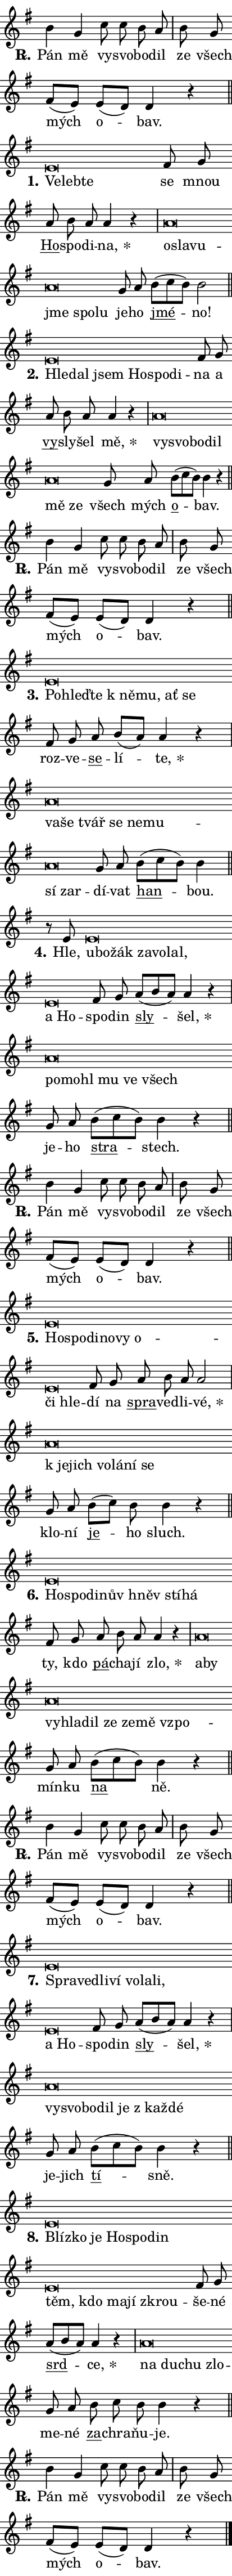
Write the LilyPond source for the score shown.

\version "2.22.1"
\header { tagline = "" }
\paper {
  indent = 0\cm
  top-margin = 0\cm
  right-margin = 0\cm
  bottom-margin = 0\cm
  left-margin = 0\cm
  paper-width = 7\cm
  page-breaking = #ly:one-page-breaking
  system-system-spacing.basic-distance = #11
  score-system-spacing.basic-distance = #11
  ragged-last = ##f
}


%% Author: Thomas Morley
%% https://lists.gnu.org/archive/html/lilypond-user/2020-05/msg00002.html
#(define (line-position grob)
"Returns position of @var[grob} in current system:
   @code{'start}, if at first time-step
   @code{'end}, if at last time-step
   @code{'middle} otherwise
"
  (let* ((col (ly:item-get-column grob))
         (ln (ly:grob-object col 'left-neighbor))
         (rn (ly:grob-object col 'right-neighbor))
         (col-to-check-left (if (ly:grob? ln) ln col))
         (col-to-check-right (if (ly:grob? rn) rn col))
         (break-dir-left
           (and
             (ly:grob-property col-to-check-left 'non-musical #f)
             (ly:item-break-dir col-to-check-left)))
         (break-dir-right
           (and
             (ly:grob-property col-to-check-right 'non-musical #f)
             (ly:item-break-dir col-to-check-right))))
        (cond ((eqv? 1 break-dir-left) 'start)
              ((eqv? -1 break-dir-right) 'end)
              (else 'middle))))

#(define (tranparent-at-line-position vctor)
  (lambda (grob)
  "Relying on @code{line-position} select the relevant enry from @var{vctor}.
Used to determine transparency,"
    (case (line-position grob)
      ((end) (not (vector-ref vctor 0)))
      ((middle) (not (vector-ref vctor 1)))
      ((start) (not (vector-ref vctor 2))))))

noteHeadBreakVisibility =
#(define-music-function (break-visibility)(vector?)
"Makes @code{NoteHead}s transparent relying on @var{break-visibility}"
#{
  \override NoteHead.transparent =
    #(tranparent-at-line-position break-visibility)
#})

#(define delete-ledgers-for-transparent-note-heads
  (lambda (grob)
    "Reads whether a @code{NoteHead} is transparent.
If so this @code{NoteHead} is removed from @code{'note-heads} from
@var{grob}, which is supposed to be @code{LedgerLineSpanner}.
As a result ledgers are not printed for this @code{NoteHead}"
    (let* ((nhds-array (ly:grob-object grob 'note-heads))
           (nhds-list
             (if (ly:grob-array? nhds-array)
                 (ly:grob-array->list nhds-array)
                 '()))
           ;; Relies on the transparent-property being done before
           ;; Staff.LedgerLineSpanner.after-line-breaking is executed.
           ;; This is fragile ...
           (to-keep
             (remove
               (lambda (nhd)
                 (ly:grob-property nhd 'transparent #f))
               nhds-list)))
      ;; TODO find a better method to iterate over grob-arrays, similiar
      ;; to filter/remove etc for lists
      ;; For now rebuilt from scratch
      (set! (ly:grob-object grob 'note-heads)  '())
      (for-each
        (lambda (nhd)
          (ly:pointer-group-interface::add-grob grob 'note-heads nhd))
        to-keep))))

hideNotes = {
  \noteHeadBreakVisibility #begin-of-line-visible
}
unHideNotes = {
  \noteHeadBreakVisibility #all-visible
}

% work-around for resetting accidentals
% https://lilypond.org/doc/v2.23/Documentation/notation/displaying-rhythms#unmetered-music
cadenzaMeasure = {
  \cadenzaOff
  \partial 1024 s1024
  \cadenzaOn
}

#(define-markup-command (accent layout props text) (markup?)
  "Underline accented syllable"
  (interpret-markup layout props
    #{\markup \override #'(offset . 4.3) \underline { #text }#}))

responsum = \markup \concat {
  "R" \hspace #-1.05 \path #0.1 #'((moveto 0 0.07) (lineto 0.9 0.8)) \hspace #0.05 "."
}

\layout {
    \context {
        \Staff
        \remove "Time_signature_engraver"
        \override LedgerLineSpanner.after-line-breaking = #delete-ledgers-for-transparent-note-heads
    }
    \context {
        \Voice {
            \override NoteHead.output-attributes = #'((class . "notehead"))
            \override Hairpin.height = #0.55
        }
    }
    \context {
        \Lyrics {
            \override StanzaNumber.output-attributes = #'((class . "stanzanumber"))
            \override LyricSpace.minimum-distance = #0.9
            \override LyricText.font-name = #"TeX Gyre Schola"
            \override LyricText.font-size = 1
            \override StanzaNumber.font-name = #"TeX Gyre Schola Bold"
            \override StanzaNumber.font-size = 1
        }
    }
}

% magnetic-lyrics.ily
%
%   written by
%     Jean Abou Samra <jean@abou-samra.fr>
%     Werner Lemberg <wl@gnu.org>
%
%   adapted by
%     Jiri Hon <jiri.hon@gmail.com>
%
% Version 2022-Apr-15

% https://www.mail-archive.com/lilypond-user@gnu.org/msg149350.html

#(define (Left_hyphen_pointer_engraver context)
   "Collect syllable-hyphen-syllable occurrences in lyrics and store
them in properties.  This engraver only looks to the left.  For
example, if the lyrics input is @code{foo -- bar}, it does the
following.

@itemize @bullet
@item
Set the @code{text} property of the @code{LyricHyphen} grob between
@q{foo} and @q{bar} to @code{foo}.

@item
Set the @code{left-hyphen} property of the @code{LyricText} grob with
text @q{foo} to the @code{LyricHyphen} grob between @q{foo} and
@q{bar}.
@end itemize

Use this auxiliary engraver in combination with the
@code{lyric-@/text::@/apply-@/magnetic-@/offset!} hook."
   (let ((hyphen #f)
         (text #f))
     (make-engraver
      (acknowledgers
       ((lyric-syllable-interface engraver grob source-engraver)
        (set! text grob)))
      (end-acknowledgers
       ((lyric-hyphen-interface engraver grob source-engraver)
        ;(when (not (grob::has-interface grob 'lyric-space-interface))
          (set! hyphen grob)));)
      ((stop-translation-timestep engraver)
       (when (and text hyphen)
         (ly:grob-set-object! text 'left-hyphen hyphen))
       (set! text #f)
       (set! hyphen #f)))))

#(define (lyric-text::apply-magnetic-offset! grob)
   "If the space between two syllables is less than the value in
property @code{LyricText@/.details@/.squash-threshold}, move the right
syllable to the left so that it gets concatenated with the left
syllable.

Use this function as a hook for
@code{LyricText@/.after-@/line-@/breaking} if the
@code{Left_@/hyphen_@/pointer_@/engraver} is active."
   (let ((hyphen (ly:grob-object grob 'left-hyphen #f)))
     (when hyphen
       (let ((left-text (ly:spanner-bound hyphen LEFT)))
         (when (grob::has-interface left-text 'lyric-syllable-interface)
           (let* ((common (ly:grob-common-refpoint grob left-text X))
                  (this-x-ext (ly:grob-extent grob common X))
                  (left-x-ext
                   (begin
                     ;; Trigger magnetism for left-text.
                     (ly:grob-property left-text 'after-line-breaking)
                     (ly:grob-extent left-text common X)))
                  ;; `delta` is the gap width between two syllables.
                  (delta (- (interval-start this-x-ext)
                            (interval-end left-x-ext)))
                  (details (ly:grob-property grob 'details))
                  (threshold (assoc-get 'squash-threshold details 0.2)))
             (when (< delta threshold)
               (let* (;; We have to manipulate the input text so that
                      ;; ligatures crossing syllable boundaries are not
                      ;; disabled.  For languages based on the Latin
                      ;; script this is essentially a beautification.
                      ;; However, for non-Western scripts it can be a
                      ;; necessity.
                      (lt (ly:grob-property left-text 'text))
                      (rt (ly:grob-property grob 'text))
                      (is-space (grob::has-interface hyphen 'lyric-space-interface))
                      (space (if is-space " " ""))
                      (space-markup (grob-interpret-markup grob " "))
                      (space-size (interval-length (ly:stencil-extent space-markup X)))
                      (extra-delta (if is-space space-size 0))
                      ;; Append new syllable.
                      (ltrt-space (if (and (string? lt) (string? rt))
                                (string-append lt space rt)
                                (make-concat-markup (list lt space rt))))
                      ;; Right-align `ltrt` to the right side.
                      (ltrt-space-markup (grob-interpret-markup
                               grob
                               (make-translate-markup
                                (cons (interval-length this-x-ext) 0)
                                (make-right-align-markup ltrt-space)))))
                 (begin
                   ;; Don't print `left-text`.
                   (ly:grob-set-property! left-text 'stencil #f)
                   ;; Set text and stencil (which holds all collected
                   ;; syllables so far) and shift it to the left.
                   (ly:grob-set-property! grob 'text ltrt-space)
                   (ly:grob-set-property! grob 'stencil ltrt-space-markup)
                   (ly:grob-translate-axis! grob (- (- delta extra-delta)) X))))))))))


#(define (lyric-hyphen::displace-bounds-first grob)
   ;; Make very sure this callback isn't triggered too early.
   (let ((left (ly:spanner-bound grob LEFT))
         (right (ly:spanner-bound grob RIGHT)))
     (ly:grob-property left 'after-line-breaking)
     (ly:grob-property right 'after-line-breaking)
     (ly:lyric-hyphen::print grob)))

squashThreshold = #0.4

\layout {
  \context {
    \Lyrics
    \consists #Left_hyphen_pointer_engraver
    \override LyricText.after-line-breaking =
      #lyric-text::apply-magnetic-offset!
    \override LyricHyphen.stencil = #lyric-hyphen::displace-bounds-first
    \override LyricText.details.squash-threshold = \squashThreshold
    \override LyricHyphen.minimum-distance = 0
    \override LyricHyphen.minimum-length = \squashThreshold
  }
}

squash = \override LyricText.details.squash-threshold = 9999
unSquash = \override LyricText.details.squash-threshold = \squashThreshold

left = \override LyricText.self-alignment-X = #LEFT
unLeft = \revert LyricText.self-alignment-X

starOffset = #(lambda (grob) 
                (let ((x_offset (ly:self-alignment-interface::aligned-on-x-parent grob)))
                  (if (= x_offset 0) 0 (+ x_offset 1.2))))

star = #(define-music-function (syllable)(string?)
"Append star separator at the end of a syllable"
#{
  \once \override LyricText.X-offset = #starOffset
  \lyricmode { \markup {
    #syllable
    \override #'((font-name . "TeX Gyre Schola Bold")) \hspace #0.2 \lower #0.65 \larger "*"
  } }
#})

starAccent = #(define-music-function (syllable)(string?)
"Append star separator at the end of a syllable and make accent"
#{
  \once \override LyricText.X-offset = #starOffset
  \lyricmode { \markup {
    \accent #syllable
    \override #'((font-name . "TeX Gyre Schola Bold")) \hspace #0.2 \lower #0.65 \larger "*"
  } }
#})

breath = #(define-music-function (syllable)(string?)
"Append breathing indicator at the end of a syllable"
#{
  \lyricmode { \markup { #syllable "+" } }
#})

optionalBreath = #(define-music-function (syllable)(string?)
"Append optional breathing indicator at the end of a syllable"
#{
  \lyricmode { \markup { #syllable "(+)" } }
#})


\score {
    <<
        \new Voice = "melody" { \cadenzaOn \key g \major \relative { b'4 g c8 c b a \cadenzaMeasure \bar "|" b g \bar "" fis[( e)] \bar "" e[( d)] d4 r \cadenzaMeasure \bar "||" \break }
\relative { e'\breve*1/16 \hideNotes \breve*1/16 \breve*1/16 \bar "" \unHideNotes fis8 g \bar "" a b a a4 r \cadenzaMeasure \bar "|" a\breve*1/16 \hideNotes \breve*1/16 \bar "" \breve*1/16 \bar "" \breve*1/16 \bar "" \breve*1/16 \breve*1/16 \bar "" \unHideNotes g8 a \bar "" b[( c b)] b2 \cadenzaMeasure \bar "||" \break }
\relative { e'\breve*1/16 \hideNotes \breve*1/16 \bar "" \breve*1/16 \bar "" \breve*1/16 \bar "" \breve*1/16 \breve*1/16 \bar "" \unHideNotes fis8 g \bar "" a b a a4 r \cadenzaMeasure \bar "|" a\breve*1/16 \hideNotes \breve*1/16 \bar "" \breve*1/16 \bar "" \breve*1/16 \bar "" \breve*1/16 \breve*1/16 \bar "" \unHideNotes g8 a \bar "" b[( c b)] b4 r \cadenzaMeasure \bar "||" \break }
\relative { b'4 g c8 c b a \cadenzaMeasure \bar "|" b g \bar "" fis[( e)] \bar "" e[( d)] d4 r \cadenzaMeasure \bar "||" \break }
\relative { e'\breve*1/16 \hideNotes \breve*1/16 \bar "" \breve*1/16 \bar "" \breve*1/16 \bar "" \breve*1/16 \bar "" \breve*1/16 \breve*1/16 \bar "" \unHideNotes fis8 g \bar "" a b[( a)] a4 r \cadenzaMeasure \bar "|" a\breve*1/16 \hideNotes \breve*1/16 \bar "" \breve*1/16 \bar "" \breve*1/16 \bar "" \breve*1/16 \bar "" \breve*1/16 \bar "" \breve*1/16 \breve*1/16 \bar "" \unHideNotes g8 a \bar "" b[( c b)] b4 \cadenzaMeasure \bar "||" \break }
\relative { r8 e' e\breve*1/16 \hideNotes \breve*1/16 \bar "" \breve*1/16 \bar "" \breve*1/16 \bar "" \breve*1/16 \bar "" \breve*1/16 \bar "" \breve*1/16 \breve*1/16 \bar "" \unHideNotes fis8 g \bar "" a[( b a)] a4 r \cadenzaMeasure \bar "|" a\breve*1/16 \hideNotes \breve*1/16 \bar "" \breve*1/16 \bar "" \breve*1/16 \bar "" \breve*1/16 \breve*1/16 \bar "" \unHideNotes g8 a \bar "" b[( c b)] b4 r \cadenzaMeasure \bar "||" \break }
\relative { b'4 g c8 c b a \cadenzaMeasure \bar "|" b g \bar "" fis[( e)] \bar "" e[( d)] d4 r \cadenzaMeasure \bar "||" \break }
\relative { e'\breve*1/16 \hideNotes \breve*1/16 \bar "" \breve*1/16 \bar "" \breve*1/16 \bar "" \breve*1/16 \bar "" \breve*1/16 \bar "" \breve*1/16 \breve*1/16 \bar "" \unHideNotes fis8 g \bar "" a b a a2 \cadenzaMeasure \bar "|" a\breve*1/16 \hideNotes \breve*1/16 \bar "" \breve*1/16 \bar "" \breve*1/16 \bar "" \breve*1/16 \breve*1/16 \bar "" \unHideNotes g8 a \bar "" b[( c)] b b4 r \cadenzaMeasure \bar "||" \break }
\relative { e'\breve*1/16 \hideNotes \breve*1/16 \bar "" \breve*1/16 \bar "" \breve*1/16 \bar "" \breve*1/16 \bar "" \breve*1/16 \breve*1/16 \bar "" \unHideNotes fis8 g \bar "" a b a a4 r \cadenzaMeasure \bar "|" a\breve*1/16 \hideNotes \breve*1/16 \bar "" \breve*1/16 \bar "" \breve*1/16 \bar "" \breve*1/16 \bar "" \breve*1/16 \bar "" \breve*1/16 \bar "" \breve*1/16 \breve*1/16 \bar "" \unHideNotes g8 a \bar "" b[( c b)] b4 r \cadenzaMeasure \bar "||" \break }
\relative { b'4 g c8 c b a \cadenzaMeasure \bar "|" b g \bar "" fis[( e)] \bar "" e[( d)] d4 r \cadenzaMeasure \bar "||" \break }
\relative { e'\breve*1/16 \hideNotes \breve*1/16 \bar "" \breve*1/16 \bar "" \breve*1/16 \bar "" \breve*1/16 \bar "" \breve*1/16 \bar "" \breve*1/16 \bar "" \breve*1/16 \breve*1/16 \bar "" \unHideNotes fis8 g \bar "" a[( b a)] a4 r \cadenzaMeasure \bar "|" a\breve*1/16 \hideNotes \breve*1/16 \bar "" \breve*1/16 \bar "" \breve*1/16 \bar "" \breve*1/16 \bar "" \breve*1/16 \breve*1/16 \bar "" \unHideNotes g8 a \bar "" b[( c b)] b4 r \cadenzaMeasure \bar "||" \break }
\relative { e'\breve*1/16 \hideNotes \breve*1/16 \bar "" \breve*1/16 \bar "" \breve*1/16 \bar "" \breve*1/16 \bar "" \breve*1/16 \bar "" \breve*1/16 \bar "" \breve*1/16 \bar "" \breve*1/16 \bar "" \breve*1/16 \breve*1/16 \bar "" \unHideNotes fis8 g \bar "" a[( b a)] a4 r \cadenzaMeasure \bar "|" a\breve*1/16 \hideNotes \breve*1/16 \bar "" \breve*1/16 \breve*1/16 \bar "" \unHideNotes g8 a \bar "" b c b b4 r \cadenzaMeasure \bar "||" \break }
\relative { b'4 g c8 c b a \cadenzaMeasure \bar "|" b g \bar "" fis[( e)] \bar "" e[( d)] d4 r \cadenzaMeasure \bar "||" \break } \bar "|." }
        \new Lyrics \lyricsto "melody" { \lyricmode { \set stanza = \responsum
Pán mě vy -- svo -- bo -- dil ze všech mých o -- bav.
\set stanza = "1."
\left Ve -- \squash leb -- te \unLeft \unSquash se mnou \markup \accent Ho -- spo -- di -- \star na, \left o -- \squash sla -- vu -- jme spo -- lu \unLeft \unSquash je -- ho \markup \accent jmé -- no!
\set stanza = "2."
\left Hle -- \squash dal jsem Ho -- spo -- di -- \unLeft \unSquash na a \markup \accent vy -- sly -- šel \star mě, \left vy -- \squash svo -- bo -- dil mě ze \unLeft \unSquash všech mých \markup \accent o -- bav.
\set stanza = \responsum
Pán mě vy -- svo -- bo -- dil ze všech mých o -- bav.
\set stanza = "3."
\left Po -- \squash hleď -- te "k ně" -- mu, ať se \unLeft \unSquash roz -- ve -- \markup \accent se -- lí -- \star te, \left va -- \squash še tvář se ne -- mu -- sí zar -- \unLeft \unSquash dí -- vat \markup \accent han -- bou.
\set stanza = "4."
Hle, \left u -- \squash bo -- žák za -- vo -- lal, a Ho -- \unLeft \unSquash spo -- din \markup \accent sly -- \star šel, \left po -- \squash mo -- hl mu ve všech \unLeft \unSquash je -- ho \markup \accent stra -- stech.
\set stanza = \responsum
Pán mě vy -- svo -- bo -- dil ze všech mých o -- bav.
\set stanza = "5."
\left Ho -- \squash spo -- di -- no -- vy o -- či hle -- \unLeft \unSquash dí na \markup \accent spra -- ved -- li -- \star vé, \left "k je" -- \squash jich vo -- lá -- ní se \unLeft \unSquash klo -- ní \markup \accent je -- ho sluch.
\set stanza = "6."
\left Ho -- \squash spo -- di -- nův hněv stí -- há \unLeft \unSquash ty, kdo \markup \accent pá -- cha -- jí \star zlo, \left a -- \squash by vy -- hla -- dil ze ze -- mě vzpo -- \unLeft \unSquash mín -- ku \markup \accent na ně.
\set stanza = \responsum
Pán mě vy -- svo -- bo -- dil ze všech mých o -- bav.
\set stanza = "7."
\left Spra -- \squash ved -- li -- ví vo -- la -- li, a Ho -- \unLeft \unSquash spo -- din \markup \accent sly -- \star šel, \left vy -- \squash svo -- bo -- dil je "z kaž" -- dé \unLeft \unSquash je -- jich \markup \accent tí -- sně.
\set stanza = "8."
\left Blíz -- \squash ko je Ho -- spo -- din těm, kdo ma -- jí zkrou -- \unLeft \unSquash še -- né \markup \accent srd -- \star ce, \left na \squash du -- chu zlo -- \unLeft \unSquash me -- né \markup \accent za -- chra -- ňu -- je.
\set stanza = \responsum
Pán mě vy -- svo -- bo -- dil ze všech mých o -- bav. } }
    >>
    \layout {}
}
